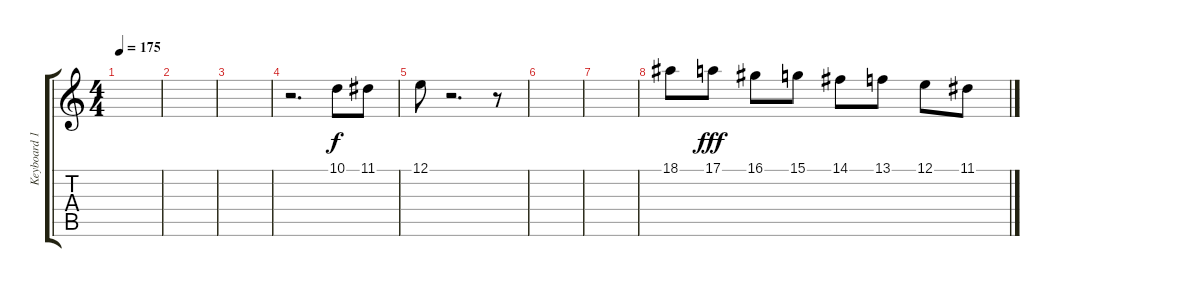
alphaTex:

\track ("Keyboard 1" "Keyboard 1") {instrument pad4choir}
\staff {score tabs}
\tuning (E4 B3 G3 D3 A2 E2) {hide}
\ts (4 4)
\tempo 175
\clef g2
\ks c
|
|
|
r.2{d volume 12} 10.1.8{dy f} 11.1.8 |
12.1.8 r.2{d} r.8 |
|
|
18.1.8 17.1.8{dy fff} 16.1.8 15.1.8 14.1.8 13.1.8 12.1.8 11.1.8
